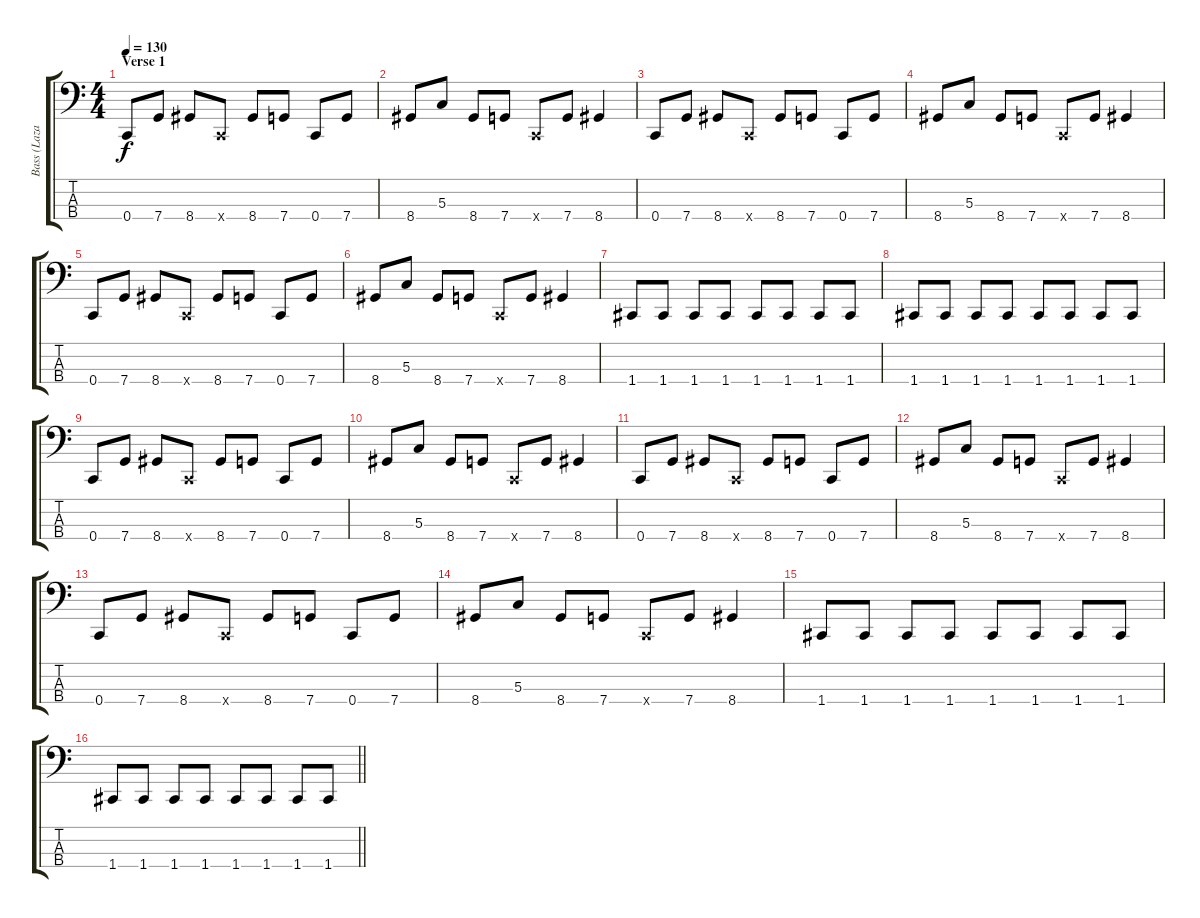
\track ("Bass (Lazarro Piña)" "Bass (Laza") {instrument electricbasspick}
\staff {score tabs}
\tuning (F2 C2 G1 C1) {hide}
\ts (4 4)
\section ("" "Verse 1")
\tempo 130
\clef f4
\ks c
0.4.8{dy f volume 10} 7.4.8 8.4.8 0.4{x}.8 8.4.8 7.4.8 0.4.8 7.4.8 |
8.4.8 5.3.8 8.4.8 7.4.8 0.4{x}.8 7.4.8 8.4.4 |
0.4.8 7.4.8 8.4.8 0.4{x}.8 8.4.8 7.4.8 0.4.8 7.4.8 |
8.4.8 5.3.8 8.4.8 7.4.8 0.4{x}.8 7.4.8 8.4.4 |
0.4.8 7.4.8 8.4.8 0.4{x}.8 8.4.8 7.4.8 0.4.8 7.4.8 |
8.4.8 5.3.8 8.4.8 7.4.8 0.4{x}.8 7.4.8 8.4.4 |
1.4.8{volume 13} 1.4.8 1.4.8 1.4.8 1.4.8 1.4.8 1.4.8 1.4.8 |
1.4.8 1.4.8 1.4.8 1.4.8 1.4.8 1.4.8 1.4.8 1.4.8 |
0.4.8{volume 10} 7.4.8 8.4.8 0.4{x}.8 8.4.8 7.4.8 0.4.8 7.4.8 |
8.4.8 5.3.8 8.4.8 7.4.8 0.4{x}.8 7.4.8 8.4.4 |
0.4.8 7.4.8 8.4.8 0.4{x}.8 8.4.8 7.4.8 0.4.8 7.4.8 |
8.4.8 5.3.8 8.4.8 7.4.8 0.4{x}.8 7.4.8 8.4.4 |
0.4.8 7.4.8 8.4.8 0.4{x}.8 8.4.8 7.4.8 0.4.8 7.4.8 |
8.4.8 5.3.8 8.4.8 7.4.8 0.4{x}.8 7.4.8 8.4.4 |
1.4.8{volume 13} 1.4.8 1.4.8 1.4.8 1.4.8 1.4.8 1.4.8 1.4.8 |
\barLineRight lightlight
1.4.8 1.4.8 1.4.8 1.4.8 1.4.8 1.4.8 1.4.8 1.4.8
